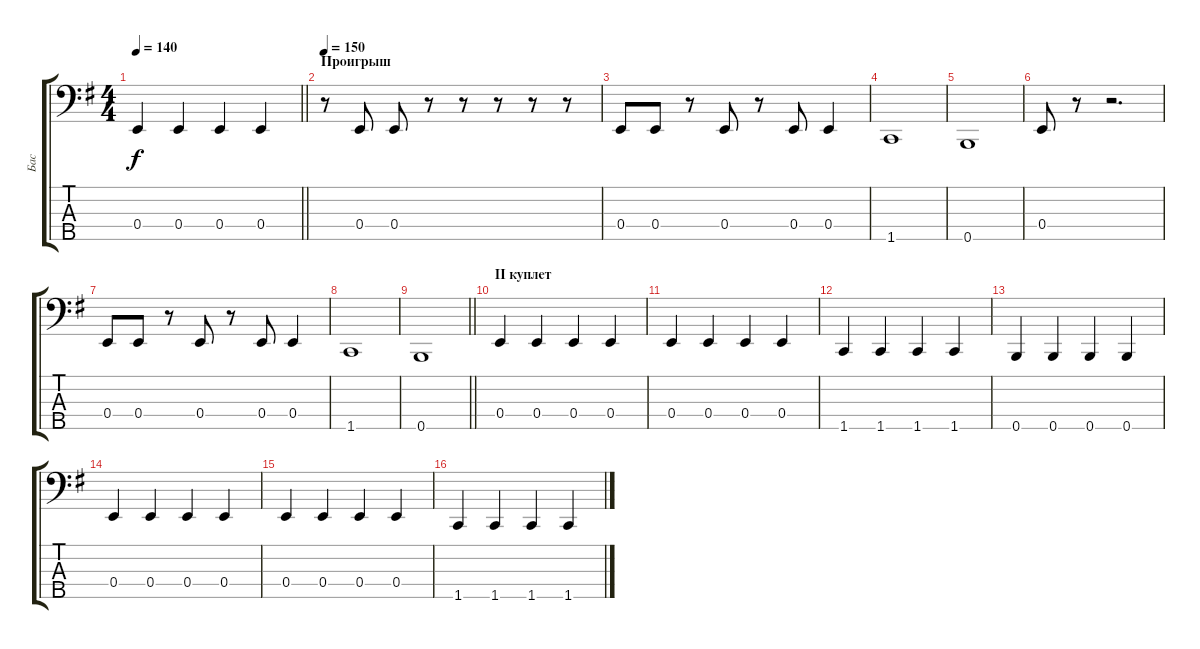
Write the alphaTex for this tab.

\track ("Бас" "Бас") {instrument electricbassfinger}
\staff {score tabs}
\tuning (G2 D2 A1 E1 B0) {hide}
\ts (4 4)
\tempo 140
\clef f4
\barLineRight lightlight
\ks eminor
0.4.4{dy f} 0.4.4 0.4.4 0.4.4 |
\section ("" "Проигрыш")
\tempo 150
r.8 0.4.8 0.4.8 r.8 r.8 r.8 r.8 r.8 |
0.4.8 0.4.8 r.8 0.4.8 r.8 0.4.8 0.4.4 |
1.5.1 |
0.5.1 |
0.4.8 r.8 r.2{d} |
0.4.8 0.4.8 r.8 0.4.8 r.8 0.4.8 0.4.4 |
1.5.1 |
\barLineRight lightlight
0.5.1 |
\section ("" "II куплет")
0.4.4 0.4.4 0.4.4 0.4.4 |
0.4.4 0.4.4 0.4.4 0.4.4 |
1.5.4 1.5.4 1.5.4 1.5.4 |
0.5.4 0.5.4 0.5.4 0.5.4 |
0.4.4 0.4.4 0.4.4 0.4.4 |
0.4.4 0.4.4 0.4.4 0.4.4 |
1.5.4 1.5.4 1.5.4 1.5.4
